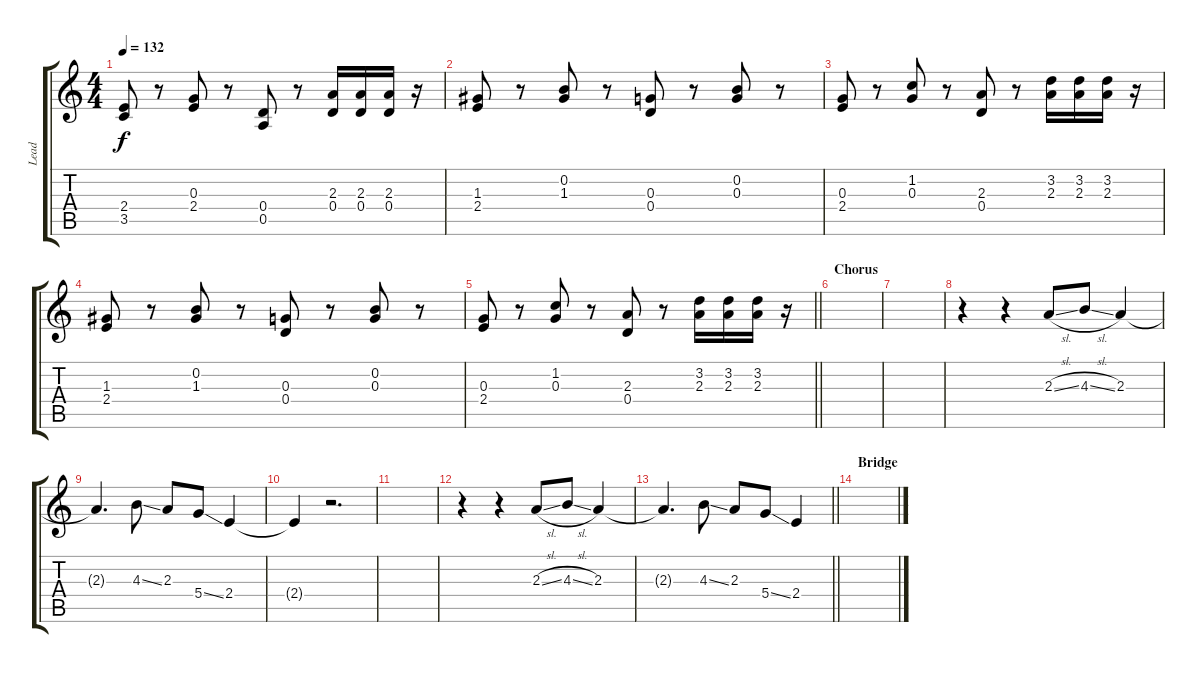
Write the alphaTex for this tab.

\track ("Lead" "Lead") {instrument overdrivenguitar}
\staff {score tabs}
\tuning (E4 B3 G3 D3 A2 E2) {hide}
\ts (4 4)
\tempo 132
\clef g2
\ks c
(2.4 3.5).8{dy f} r.8 (0.3 2.4).8 r.8 (0.4 0.5).8 r.8 (2.3 0.4).16 (2.3 0.4).16 (2.3 0.4).16 r.16 |
(1.3 2.4).8 r.8 (0.2 1.3).8 r.8 (0.3 0.4).8 r.8 (0.2 0.3).8 r.8 |
(0.3 2.4).8 r.8 (1.2 0.3).8 r.8 (2.3 0.4).8 r.8 (3.2 2.3).16 (3.2 2.3).16 (3.2 2.3).16 r.16 |
(1.3 2.4).8 r.8 (0.2 1.3).8 r.8 (0.3 0.4).8 r.8 (0.2 0.3).8 r.8 |
\barLineRight lightlight
(0.3 2.4).8 r.8 (1.2 0.3).8 r.8 (2.3 0.4).8 r.8 (3.2 2.3).16 (3.2 2.3).16 (3.2 2.3).16 r.16 |
\section ("" "Chorus")
|
|
r.4 r.4 2.3{sl}.8 4.3{sl}.8 2.3.4 |
2.3{t}.4{d} 4.3{ss}.8 2.3.8 5.4{ss}.8 2.4.4 |
2.4{t}.4 r.2{d} |
|
r.4 r.4 2.3{sl}.8 4.3{sl}.8 2.3.4 |
\barLineRight lightlight
2.3{t}.4{d} 4.3{ss}.8 2.3.8 5.4{ss}.8 2.4.4 |
\section ("" "Bridge")
